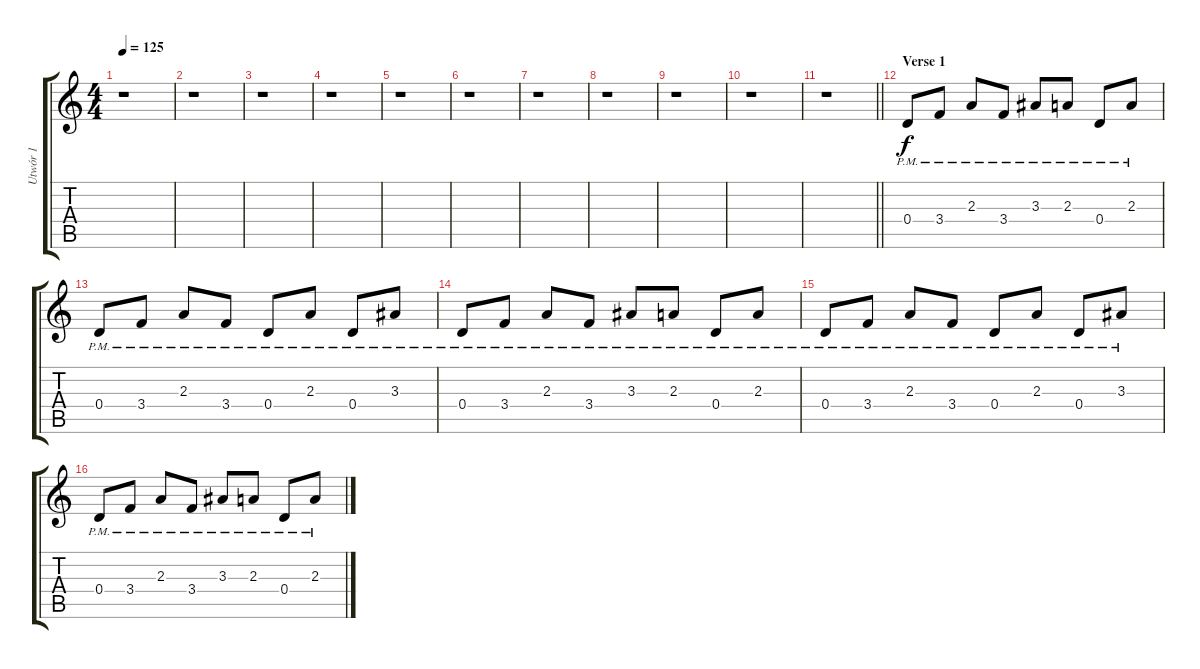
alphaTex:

\track ("Utwór 1" "Utwór 1") {instrument distortionguitar}
\staff {score tabs}
\tuning (E4 B3 G3 D3 A2 D2) {hide}
\ts (4 4)
\tempo 125
\clef g2
\ks c
r.1{dy f} |
r.1 |
r.1 |
r.1 |
r.1 |
r.1 |
r.1 |
r.1 |
r.1 |
r.1 |
\barLineRight lightlight
r.1 |
\section ("" "Verse 1")
0.4{pm}.8 3.4{pm}.8 2.3{pm}.8 3.4{pm}.8 3.3{pm}.8 2.3{pm}.8 0.4{pm}.8 2.3{pm}.8 |
0.4{pm}.8 3.4{pm}.8 2.3{pm}.8 3.4{pm}.8 0.4{pm}.8 2.3{pm}.8 0.4{pm}.8 3.3{pm}.8 |
0.4{pm}.8 3.4{pm}.8 2.3{pm}.8 3.4{pm}.8 3.3{pm}.8 2.3{pm}.8 0.4{pm}.8 2.3{pm}.8 |
0.4{pm}.8 3.4{pm}.8 2.3{pm}.8 3.4{pm}.8 0.4{pm}.8 2.3{pm}.8 0.4{pm}.8 3.3{pm}.8 |
0.4{pm}.8 3.4{pm}.8 2.3{pm}.8 3.4{pm}.8 3.3{pm}.8 2.3{pm}.8 0.4{pm}.8 2.3{pm}.8
